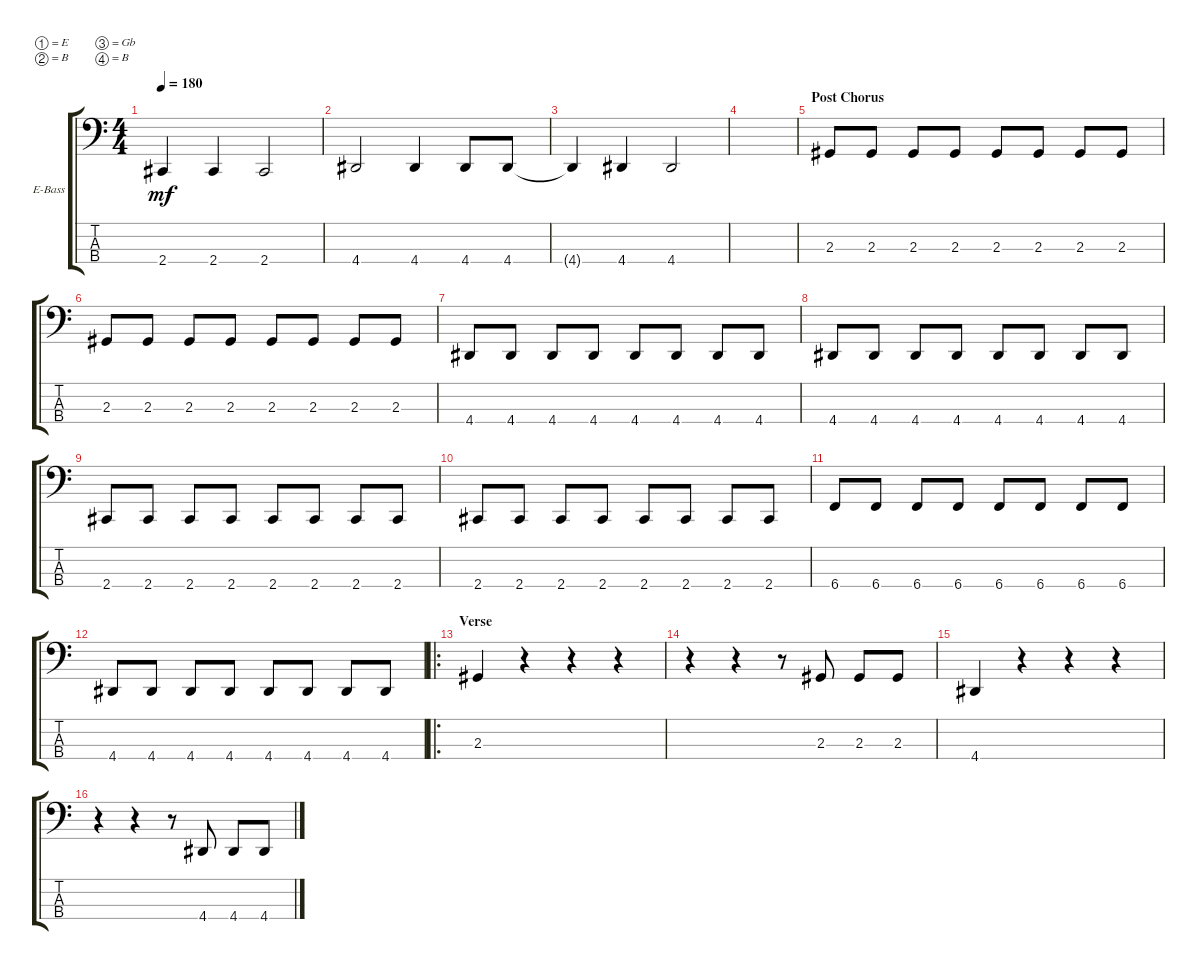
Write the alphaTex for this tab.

\bracketExtendMode groupsimilarinstruments
\firstSystemTrackNameOrientation horizontal
\otherSystemsTrackNameOrientation horizontal
\track ("Electric Bass" "E-Bass") {instrument electricbassfinger}
\staff {score tabs}
\tuning (E2 B1 Gb1 B0)
\ts (4 4)
\tempo 180
\clef f4
\ks c
2.4{t}.4{dy mf} 2.4.4 2.4.2 |
4.4.2 4.4.4 4.4.8 4.4.8 |
4.4{t}.4 4.4.4 4.4.2 |
|
\section ("" "Post Chorus")
2.3.8 2.3.8 2.3.8 2.3.8 2.3.8 2.3.8 2.3.8 2.3.8 |
2.3.8 2.3.8 2.3.8 2.3.8 2.3.8 2.3.8 2.3.8 2.3.8 |
4.4.8 4.4.8 4.4.8 4.4.8 4.4.8 4.4.8 4.4.8 4.4.8 |
4.4.8 4.4.8 4.4.8 4.4.8 4.4.8 4.4.8 4.4.8 4.4.8 |
2.4.8 2.4.8 2.4.8 2.4.8 2.4.8 2.4.8 2.4.8 2.4.8 |
2.4.8 2.4.8 2.4.8 2.4.8 2.4.8 2.4.8 2.4.8 2.4.8 |
6.4.8 6.4.8 6.4.8 6.4.8 6.4.8 6.4.8 6.4.8 6.4.8 |
4.4.8 4.4.8 4.4.8 4.4.8 4.4.8 4.4.8 4.4.8 4.4.8 |
\ro
\section ("" "Verse")
2.3.4 r.4 r.4 r.4 |
r.4 r.4 r.8 2.3.8 2.3.8 2.3.8 |
4.4.4 r.4 r.4 r.4 |
r.4 r.4 r.8 4.4.8 4.4.8 4.4.8
